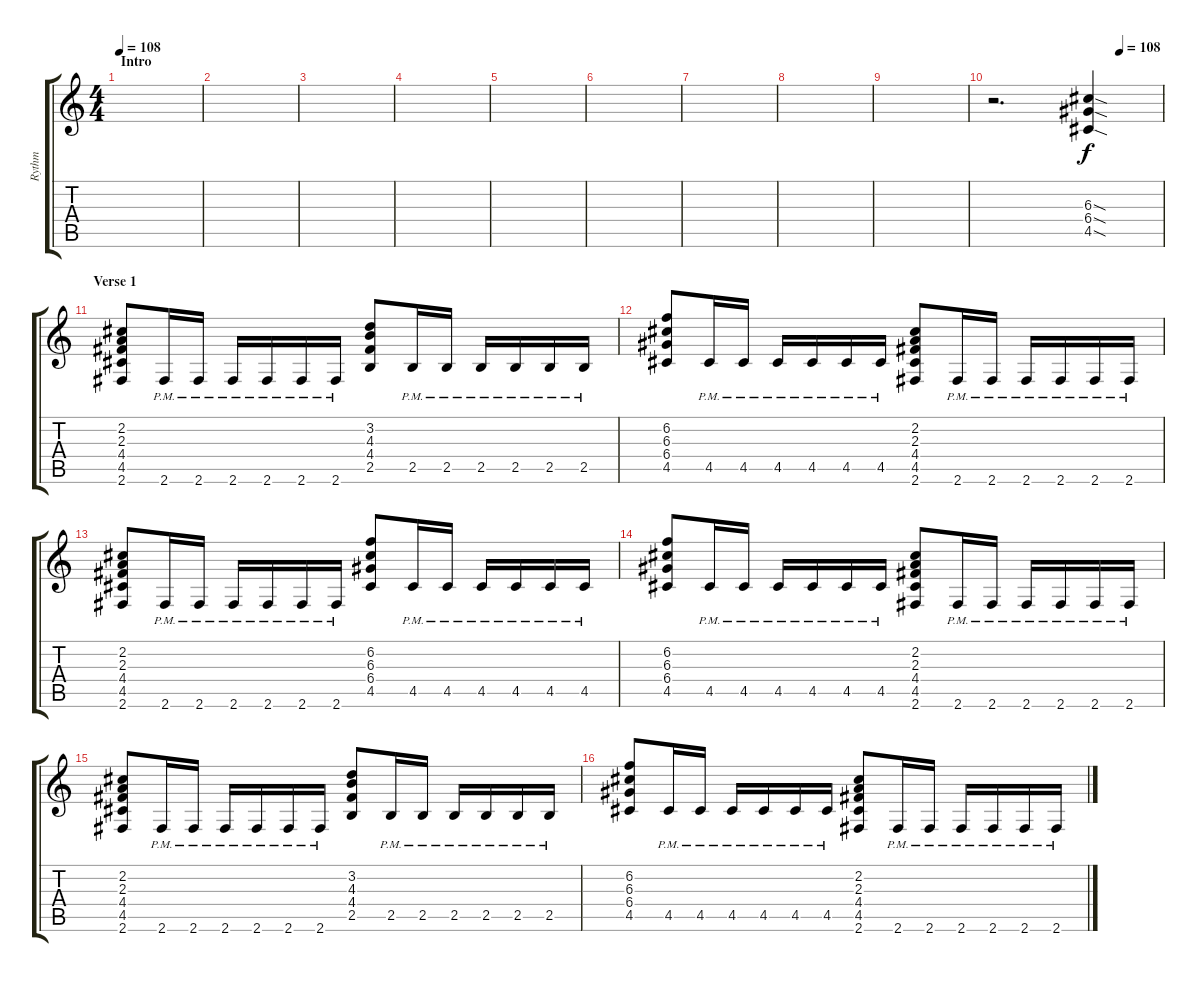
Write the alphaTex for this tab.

\track ("Rythm" "Rythm") {instrument distortionguitar}
\staff {score tabs}
\tuning (E4 B3 G3 D3 A2 E2) {hide}
\ts (4 4)
\section ("" "Intro")
\tempo 108
\tempo 115
\tempo 108
\clef g2
\ks c
|
|
|
|
|
|
|
|
|
\tempo (108 0.75)
r.2{d} (6.3{sod} 6.4{sod} 4.5{sod}).4 |
\section ("" "Verse 1")
(2.2 2.3 4.4 4.5 2.6).8 2.6{pm}.16 2.6{pm}.16 2.6{pm}.16 2.6{pm}.16 2.6{pm}.16 2.6{pm}.16 (3.2 4.3 4.4 2.5).8 2.5{pm}.16 2.5{pm}.16 2.5{pm}.16 2.5{pm}.16 2.5{pm}.16 2.5{pm}.16 |
(6.2 6.3 6.4 4.5).8 4.5{pm}.16 4.5{pm}.16 4.5{pm}.16 4.5{pm}.16 4.5{pm}.16 4.5{pm}.16 (2.2 2.3 4.4 4.5 2.6).8 2.6{pm}.16 2.6{pm}.16 2.6{pm}.16 2.6{pm}.16 2.6{pm}.16 2.6{pm}.16 |
(2.2 2.3 4.4 4.5 2.6).8 2.6{pm}.16 2.6{pm}.16 2.6{pm}.16 2.6{pm}.16 2.6{pm}.16 2.6{pm}.16 (6.2 6.3 6.4 4.5).8 4.5{pm}.16 4.5{pm}.16 4.5{pm}.16 4.5{pm}.16 4.5{pm}.16 4.5{pm}.16 |
(6.2 6.3 6.4 4.5).8 4.5{pm}.16 4.5{pm}.16 4.5{pm}.16 4.5{pm}.16 4.5{pm}.16 4.5{pm}.16 (2.2 2.3 4.4 4.5 2.6).8 2.6{pm}.16 2.6{pm}.16 2.6{pm}.16 2.6{pm}.16 2.6{pm}.16 2.6{pm}.16 |
(2.2 2.3 4.4 4.5 2.6).8 2.6{pm}.16 2.6{pm}.16 2.6{pm}.16 2.6{pm}.16 2.6{pm}.16 2.6{pm}.16 (3.2 4.3 4.4 2.5).8 2.5{pm}.16 2.5{pm}.16 2.5{pm}.16 2.5{pm}.16 2.5{pm}.16 2.5{pm}.16 |
(6.2 6.3 6.4 4.5).8 4.5{pm}.16 4.5{pm}.16 4.5{pm}.16 4.5{pm}.16 4.5{pm}.16 4.5{pm}.16 (2.2 2.3 4.4 4.5 2.6).8 2.6{pm}.16 2.6{pm}.16 2.6{pm}.16 2.6{pm}.16 2.6{pm}.16 2.6{pm}.16
